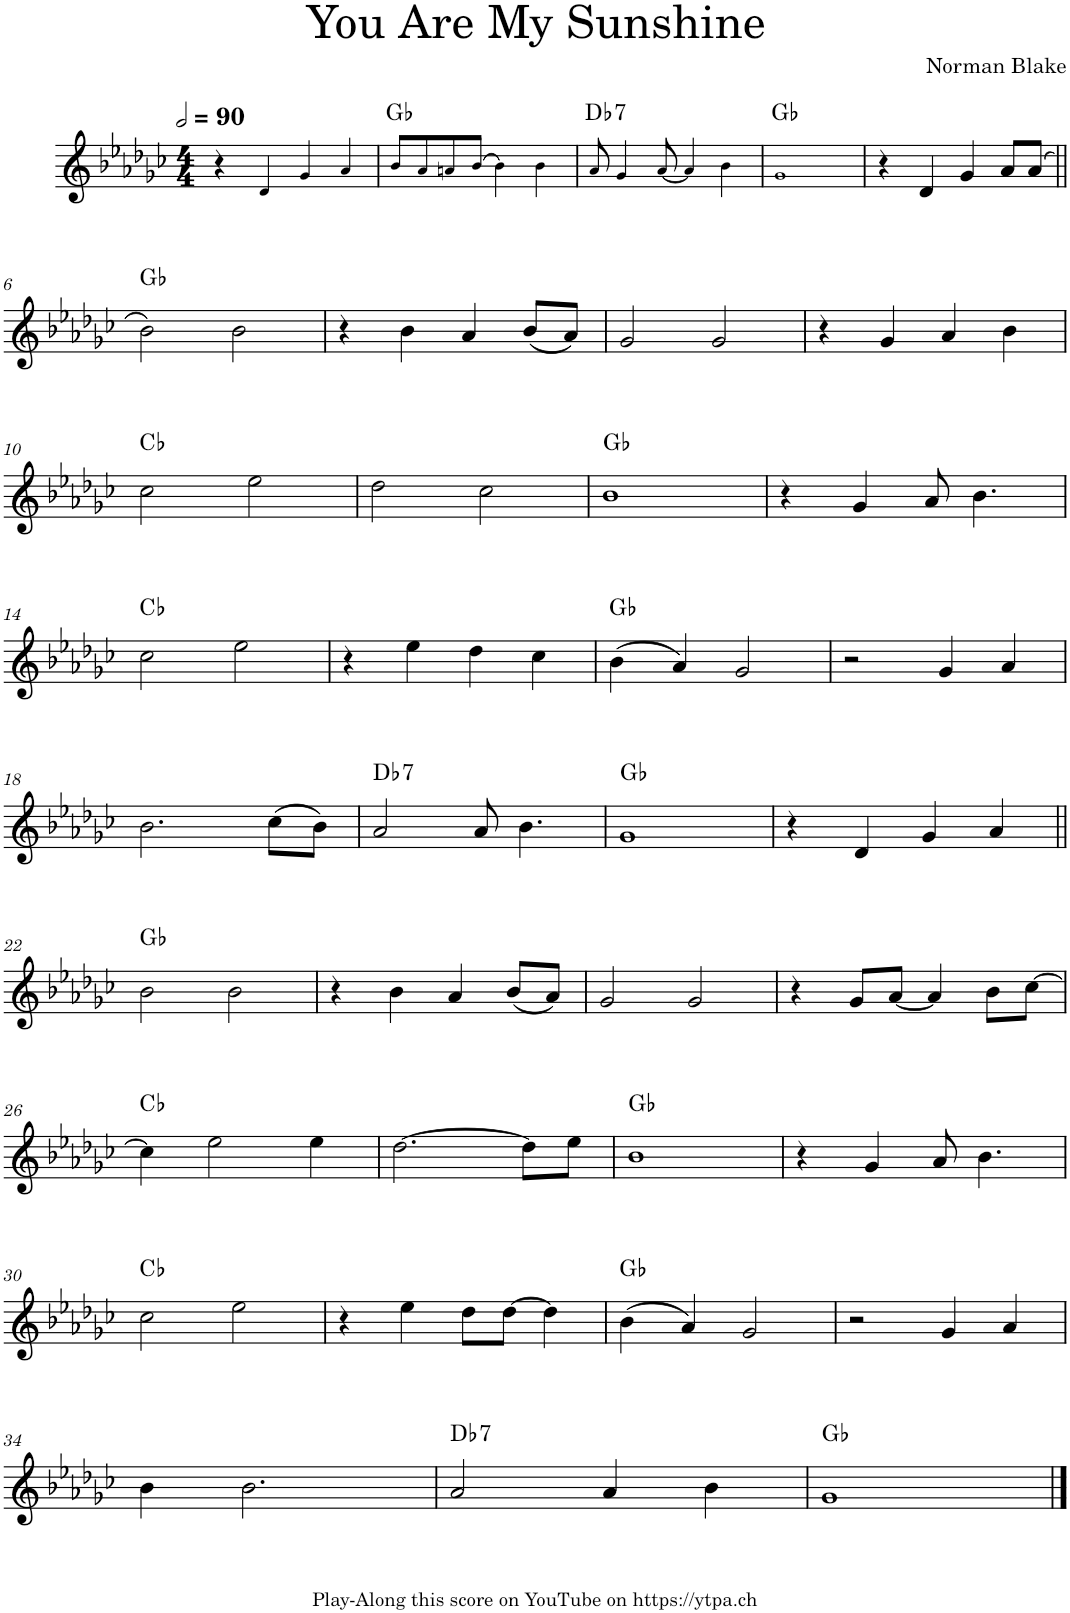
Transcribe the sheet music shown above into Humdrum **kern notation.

**kern	**harte
*part1	*part1
*staff1	*
*I"Piano	*
*I'Pno.	*
*clefG2	*
*k[b-e-a-d-g-c-]	*
*M4/4	*
*MM180	*
=1	=1
4r	.
4d-!/	.
4g-!/	.
4a-!/	.
=2	=2
8b-!/L	Gb:maj
8a-!/	.
8an!/	.
[8b-!/J	.
4b-!\]	.
4b-!\	.
=3	=3
!	!LO:H:kt=7
8a-!/	Db:7
4g-!/	.
[8a-!/	.
4a-!/]	.
4b-!\	.
=4	=4
1g-!	Gb:maj
=5	=5
4r	.
4d-/	.
4g-/	.
8a-/L	.
(8a-/J	.
!!LO:LB:g=z
=6||	=6||
2b-\)	Gb:maj
2b-\	.
=7	=7
4r	.
4b-\	.
4a-/	.
(8b-/L	.
8a-/J)	.
=8	=8
2g-/	.
2g-/	.
=9	=9
4r	.
4g-/	.
4a-/	.
4b-\	.
!!LO:LB:g=z
=10	=10
2cc-\	Cb:maj
2ee-\	.
=11	=11
2dd-\	.
2cc-\	.
=12	=12
1b-	Gb:maj
=13	=13
4r	.
4g-/	.
8a-/	.
4.b-\	.
!!LO:LB:g=z
=14	=14
2cc-\	Cb:maj
2ee-\	.
=15	=15
4r	.
4ee-\	.
4dd-\	.
4cc-\	.
=16	=16
(4b-\	Gb:maj
4a-/)	.
2g-/	.
=17	=17
2r	.
4g-/	.
4a-/	.
!!LO:LB:g=z
=18	=18
2.b-\	.
(8cc-\L	.
8b-\J)	.
=19	=19
!	!LO:H:kt=7
2a-/	Db:7
8a-/	.
4.b-\	.
=20	=20
1g-	Gb:maj
=21	=21
4r	.
4d-/	.
4g-/	.
4a-/	.
!!LO:LB:g=z
=22||	=22||
2b-\	Gb:maj
2b-\	.
=23	=23
4r	.
4b-\	.
4a-/	.
(8b-/L	.
8a-/J)	.
=24	=24
2g-/	.
2g-/	.
=25	=25
4r	.
8g-/L	.
[8a-/J	.
4a-/]	.
8b-\L	.
[8cc-\J	.
!!LO:LB:g=z
=26	=26
4cc-\]	Cb:maj
2ee-\	.
4ee-\	.
=27	=27
[2.dd-\	.
8dd-\L]	.
8ee-\J	.
=28	=28
1b-	Gb:maj
=29	=29
4r	.
4g-/	.
8a-/	.
4.b-\	.
!!LO:LB:g=z
=30	=30
2cc-\	Cb:maj
2ee-\	.
=31	=31
4r	.
4ee-\	.
8dd-\L	.
[8dd-\J	.
4dd-\]	.
=32	=32
(4b-\	Gb:maj
4a-/)	.
2g-/	.
=33	=33
2r	.
4g-/	.
4a-/	.
!!LO:LB:g=z
=34	=34
4b-\	.
2.b-\	.
=35	=35
!	!LO:H:kt=7
2a-/	Db:7
4a-/	.
4b-\	.
=36	=36
1g-	Gb:maj
==	==
*-	*-
